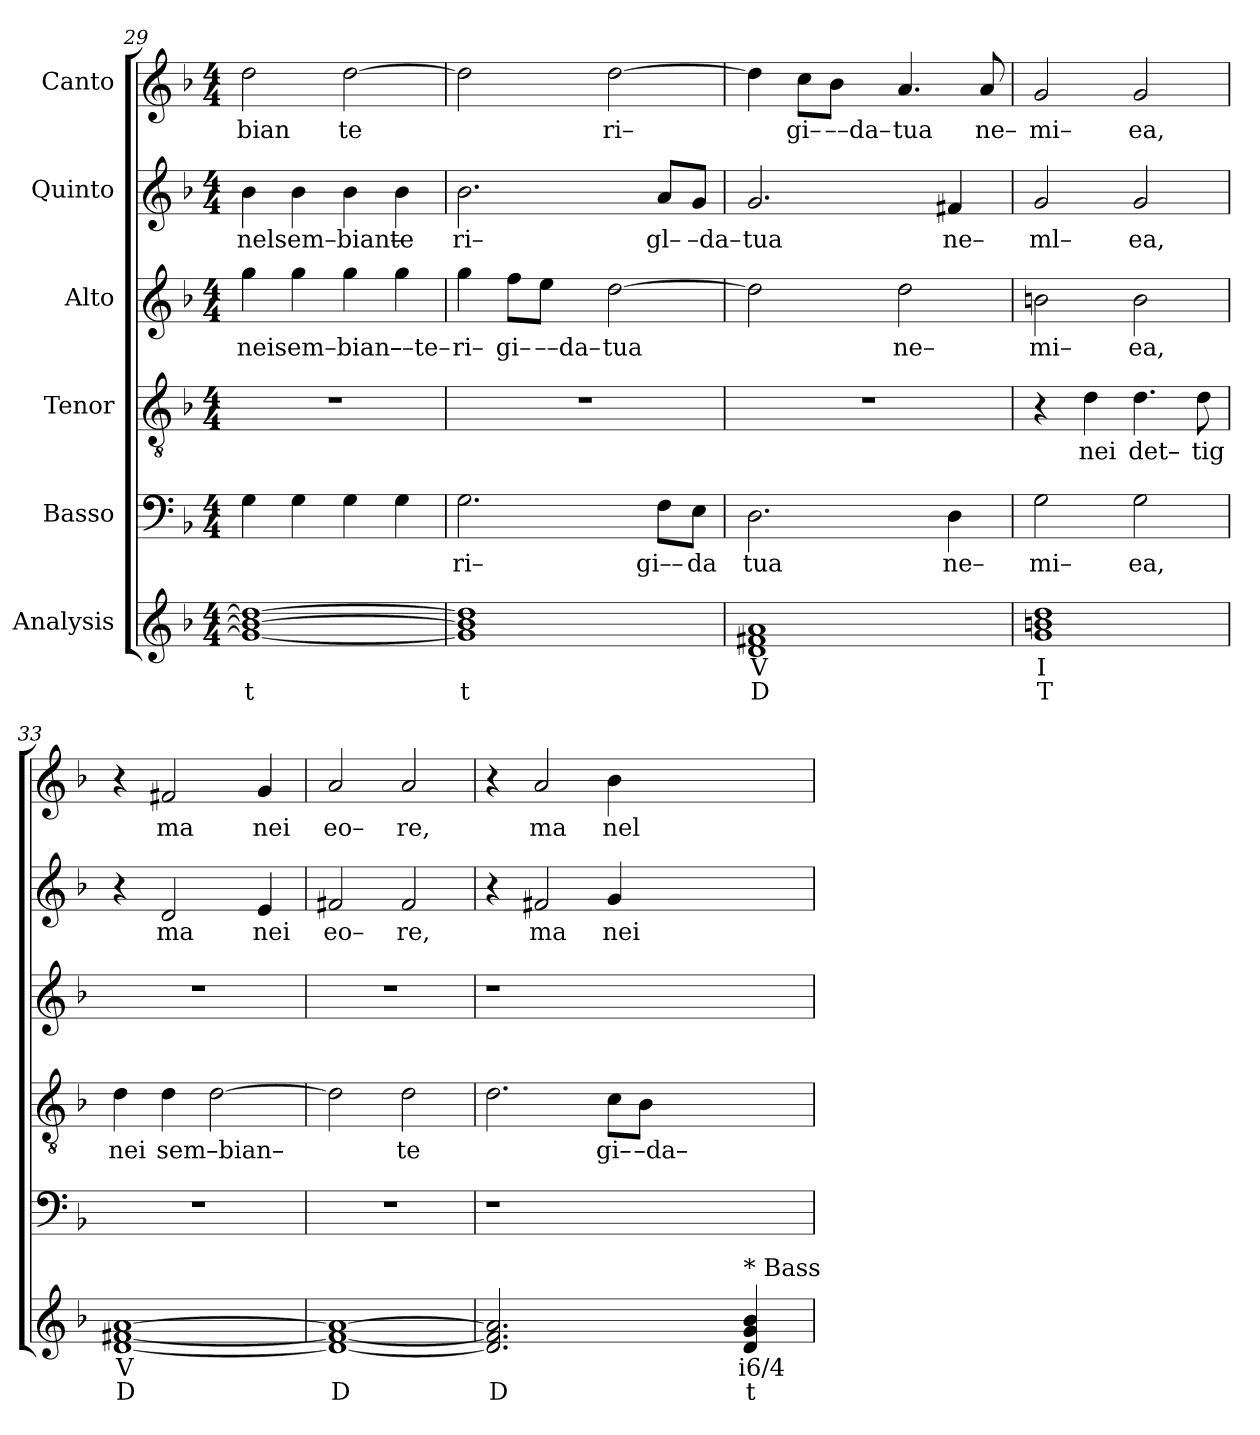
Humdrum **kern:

**kern	**text	**text	**kern	**text	**kern	**text	**kern	**text	**kern	**text	**kern	**text
*part6	*part6	*part6	*part5	*part5	*part4	*part4	*part3	*part3	*part2	*part2	*part1	*part1
*staff6	*staff6	*staff6	*staff5	*staff5	*staff4	*staff4	*staff3	*staff3	*staff2	*staff2	*staff1	*staff1
*I"Analysis	*	*	*I"Basso	*	*I"Tenor	*	*I"Alto	*	*I"Quinto	*	*I"Canto	*
*	*	*	*clefF4	*	*clefGv2	*	*clefG2	*	*clefG2	*	*clefG2	*
*k[b-]	*	*	*k[b-]	*	*k[b-]	*	*k[b-]	*	*k[b-]	*	*k[b-]	*
*	*	*	*F:	*	*F:	*	*F:	*	*F:	*	*F:	*
*M4/4	*	*	*M4/4	*	*M4/4	*	*M4/4	*	*M4/4	*	*M4/4	*
=29	=29	=29	=29	=29	=29	=29	=29	=29	=29	=29	=29	=29
!	!	!	!	!	!	!	!	!LO:LY:b	!	!	!	!
!	!	!	!	!	!	!	!	!	!	!LO:LY:b	!	!
!	!	!	!	!	!	!	!	!	!	!	!	!LO:LY:b
1g_ 1b-_ 1dd_	.	t	4G\	.	1r	.	4gg\	nei	4b-\	nel	2dd\	bian
!	!	!	!	!	!	!	!	!LO:LY:b	!	!	!	!
!	!	!	!	!	!	!	!	!	!	!LO:LY:b	!	!
.	.	.	4G\	.	.	.	4gg\	sem–bian–	4b-\	sem–bian–	.	.
!	!	!	!	!	!	!	!	!	!	!	!	!LO:LY:b
.	.	.	4G\	.	.	.	4gg\	.	4b-\	.	[2dd\	te
!	!	!	!	!	!	!	!	!LO:LY:b	!	!	!	!
!	!	!	!	!	!	!	!	!	!	!LO:LY:b	!	!
.	.	.	4G\	.	.	.	4gg\	––te–	4b-\	te	.	.
=30	=30	=30	=30	=30	=30	=30	=30	=30	=30	=30	=30	=30
!	!	!	!	!LO:LY:b	!	!	!	!	!	!	!	!
!	!	!	!	!	!	!	!	!LO:LY:b	!	!	!	!
!	!	!	!	!	!	!	!	!	!	!LO:LY:b	!	!
1g] 1b-] 1dd]	.	t	2.G\	ri–	1r	.	4gg\	ri–	2.b-\	ri–	2dd\]	.
!	!	!	!	!	!	!	!	!LO:LY:b	!	!	!	!
.	.	.	.	.	.	.	8ff\L	gi–	.	.	.	.
!	!	!	!	!	!	!	!	!LO:LY:b	!	!	!	!
.	.	.	.	.	.	.	8ee\J	––da–	.	.	.	.
!	!	!	!	!	!	!	!	!LO:LY:b	!	!	!	!
!	!	!	!	!	!	!	!	!	!	!	!	!LO:LY:b
.	.	.	.	.	.	.	[2dd\	tua	.	.	[2dd\	ri–
!	!	!	!	!LO:LY:b	!	!	!	!	!	!	!	!
!	!	!	!	!	!	!	!	!	!	!LO:LY:b	!	!
.	.	.	8F\L	gi––	.	.	.	.	8a/L	gl–	.	.
!	!	!	!	!LO:LY:b	!	!	!	!	!	!	!	!
!	!	!	!	!	!	!	!	!	!	!LO:LY:b	!	!
.	.	.	8E\J	da	.	.	.	.	8g/J	–da–	.	.
=31	=31	=31	=31	=31	=31	=31	=31	=31	=31	=31	=31	=31
!	!	!	!	!LO:LY:b	!	!	!	!	!	!	!	!
!	!	!	!	!	!	!	!	!	!	!LO:LY:b	!	!
1d 1f#X 1a	V	D	2.D\	tua	1r	.	2dd\]	.	2.g/	tua	4dd\]	.
!	!	!	!	!	!	!	!	!	!	!	!	!LO:LY:b
.	.	.	.	.	.	.	.	.	.	.	8cc\L	gi–
!	!	!	!	!	!	!	!	!	!	!	!	!LO:LY:b
.	.	.	.	.	.	.	.	.	.	.	8b-\J	––da–
!	!	!	!	!	!	!	!	!LO:LY:b	!	!	!	!
!	!	!	!	!	!	!	!	!	!	!	!	!LO:LY:b
.	.	.	.	.	.	.	2dd\	ne–	.	.	4.a/	tua
!	!	!	!	!LO:LY:b	!	!	!	!	!	!	!	!
!	!	!	!	!	!	!	!	!	!	!LO:LY:b	!	!
.	.	.	4D\	ne–	.	.	.	.	4f#X/	ne–	.	.
!	!	!	!	!	!	!	!	!	!	!	!	!LO:LY:b
.	.	.	.	.	.	.	.	.	.	.	8a/	ne–
=32	=32	=32	=32	=32	=32	=32	=32	=32	=32	=32	=32	=32
!	!	!	!	!LO:LY:b	!	!	!	!	!	!	!	!
!	!	!	!	!	!	!	!	!LO:LY:b	!	!	!	!
!	!	!	!	!	!	!	!	!	!	!LO:LY:b	!	!
!	!	!	!	!	!	!	!	!	!	!	!	!LO:LY:b
1g 1bn 1dd	I	T	2G\	mi–	4r	.	2bn\	mi–	2g/	ml–	2g/	mi–
!	!	!	!	!	!	!LO:LY:b	!	!	!	!	!	!
.	.	.	.	.	4d\	nei	.	.	.	.	.	.
!	!	!	!	!LO:LY:b	!	!	!	!	!	!	!	!
!	!	!	!	!	!	!LO:LY:b	!	!	!	!	!	!
!	!	!	!	!	!	!	!	!LO:LY:b	!	!	!	!
!	!	!	!	!	!	!	!	!	!	!LO:LY:b	!	!
!	!	!	!	!	!	!	!	!	!	!	!	!LO:LY:b
.	.	.	2G\	ea,	4.d\	det–	2b\	ea,	2g/	ea,	2g/	ea,
!	!	!	!	!	!	!LO:LY:b	!	!	!	!	!	!
.	.	.	.	.	8d\	tig	.	.	.	.	.	.
=33	=33	=33	=33	=33	=33	=33	=33	=33	=33	=33	=33	=33
!	!	!	!	!	!	!LO:LY:b	!	!	!	!	!	!
[1d [1f#X [1a	V	D	1r	.	4d\	nei	1r	.	4r	.	4r	.
!	!	!	!	!	!	!LO:LY:b	!	!	!	!	!	!
!	!	!	!	!	!	!	!	!	!	!LO:LY:b	!	!
!	!	!	!	!	!	!	!	!	!	!	!	!LO:LY:b
.	.	.	.	.	4d\	sem–bian–	.	.	2d/	ma	2f#X/	ma
.	.	.	.	.	[2d\	.	.	.	.	.	.	.
!	!	!	!	!	!	!	!	!	!	!LO:LY:b	!	!
!	!	!	!	!	!	!	!	!	!	!	!	!LO:LY:b
.	.	.	.	.	.	.	.	.	4e/	nei	4g/	nei
=34	=34	=34	=34	=34	=34	=34	=34	=34	=34	=34	=34	=34
!	!	!	!	!	!	!	!	!	!	!LO:LY:b	!	!
!	!	!	!	!	!	!	!	!	!	!	!	!LO:LY:b
1d_ 1f#_ 1a_	.	D	1r	.	2d\]	.	1r	.	2f#X/	eo–	2a/	eo–
!	!	!	!	!	!	!LO:LY:b	!	!	!	!	!	!
!	!	!	!	!	!	!	!	!	!	!LO:LY:b	!	!
!	!	!	!	!	!	!	!	!	!	!	!	!LO:LY:b
.	.	.	.	.	2d\	te	.	.	2f#/	re,	2a/	re,
=35	=35	=35	=35	=35	=35	=35	=35	=35	=35	=35	=35	=35
2.d] 2.f#] 2.a]	.	D	1r	.	2.d\	.	1r	.	4r	.	4r	.
!	!	!	!	!	!	!	!	!	!	!LO:LY:b	!	!
!	!	!	!	!	!	!	!	!	!	!	!	!LO:LY:b
.	.	.	.	.	.	.	.	.	2f#X/	ma	2a/	ma
!	!	!	!	!	!	!LO:LY:b	!	!	!	!	!	!
!	!	!	!	!	!	!	!	!	!	!LO:LY:b	!	!
!	!	!	!	!	!	!	!	!	!	!	!	!LO:LY:b
2.ryy	.	.	.	.	8c\L	gi–	.	.	4g/	nei	4b-\	nel
!	!	!	!	!	!	!LO:LY:b	!	!	!	!	!	!
.	.	.	.	.	8B-\J	–da–	.	.	.	.	.	.
.	.	.	2.ryy	.	2.ryy	.	2.ryy	.	2.ryy	.	2.ryy	.
!LO:TX:a:t=* Bass	!	!	!	!	!	!	!	!	!	!	!	!
4d 4g 4b-	i6/4	t	.	.	.	.	.	.	.	.	.	.
=	=	=	=	=	=	=	=	=	=	=	=	=
*-	*-	*-	*-	*-	*-	*-	*-	*-	*-	*-	*-	*-
